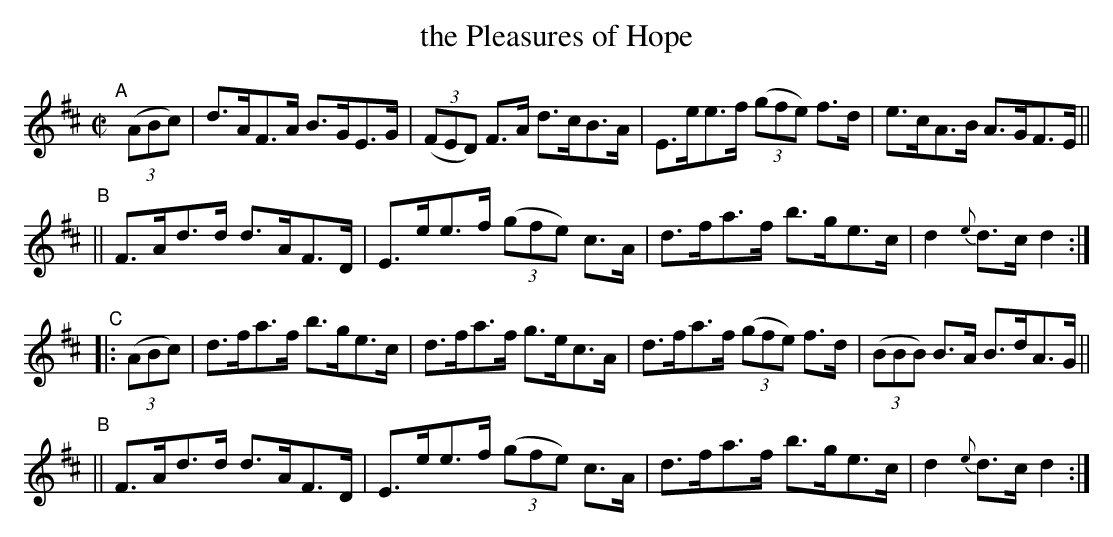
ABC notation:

X:1
T: the Pleasures of Hope
M: C|
L: 1/8
K: D
"^A"[|]\
(3(ABc) \
| d>AF>A B>GE>G | (3(FED) F>A d>cB>A | E>ee>f (3(gfe) f>d | e>cA>B A>GF>E ||
"^B"\
|| F>Ad>d d>AF>D | E>ee>f (3(gfe) c>A | d>fa>f b>ge>c | d2 {e}d>c d2 :|
"^C"|: (3(ABc) \
| d>fa>f b>ge>c | d>fa>f g>ec>A | d>fa>f (3(gfe) f>d | (3(BBB) B>A B>dA>G ||
"^B"\
|| F>Ad>d d>AF>D | E>ee>f (3(gfe) c>A | d>fa>f b>ge>c | d2{e}d>c d2 :|
